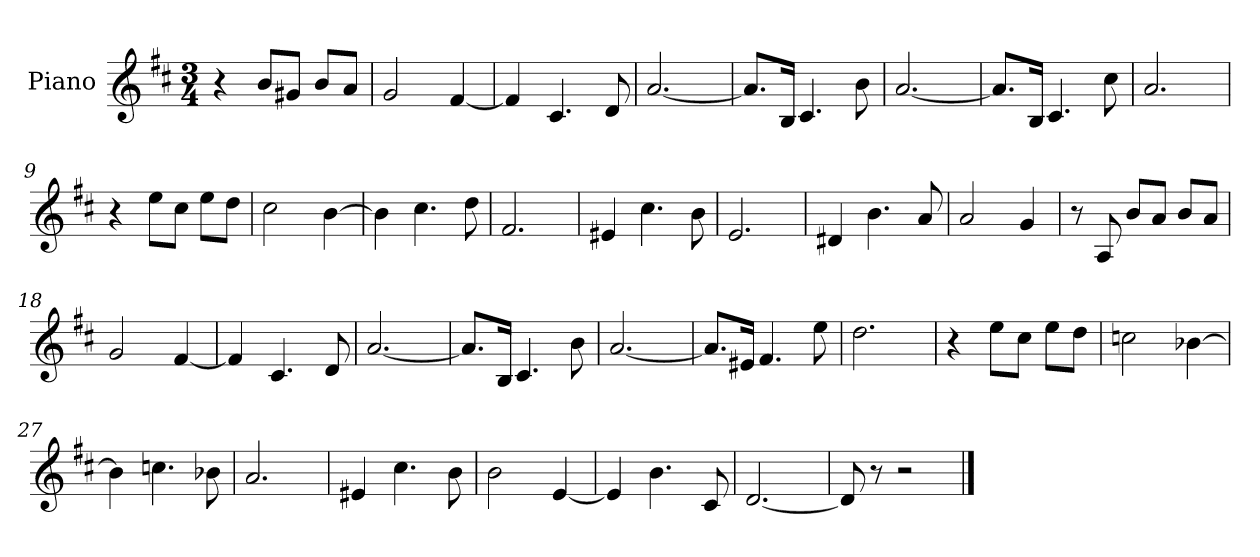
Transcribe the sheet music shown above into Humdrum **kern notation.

**kern
*part1
*staff1
*I"Piano
*I'Pno
*clefG2
*k[f#c#]
*D:
*M3/4
=1
4r
8b/L
8g#X/J
8b/L
8a/J
=2
2g/
[4f#/
=3
4f#/]
4.c#/
8d/
=4
[2.a/
=5
8.a/L]
16B/Jk
4.c#/
8b\
=6
[2.a/
=7
8.a/L]
16B/Jk
4.c#/
8cc#\
=8
2.a/
=9
4r
8ee\L
8cc#\J
8ee\L
8dd\J
=10
2cc#\
[4b\
=11
4b\]
4.cc#\
8dd\
=12
2.f#/
=13
4e#X/
4.cc#\
8b\
=14
2.e/
=15
4d#X/
4.b\
8a/
=16
2a/
4g/
=17
8r
8A/
8b/L
8a/J
8b/L
8a/J
=18
2g/
[4f#/
=19
4f#/]
4.c#/
8d/
=20
[2.a/
=21
8.a/L]
16B/Jk
4.c#/
8b\
=22
[2.a/
=23
8.a/L]
16e#X/Jk
4.f#/
8ee\
=24
2.dd\
=25
4r
8ee\L
8cc#\J
8ee\L
8dd\J
=26
2ccn\
[4b-X\
=27
4b-\]
4.ccn\
8b-X\
=28
2.a/
=29
4e#X/
4.cc#\
8b\
=30
2b\
[4e/
=31
4e/]
4.b\
8c#/
=32
[2.d/
=33
8d/]
8r
2r
==
*-
